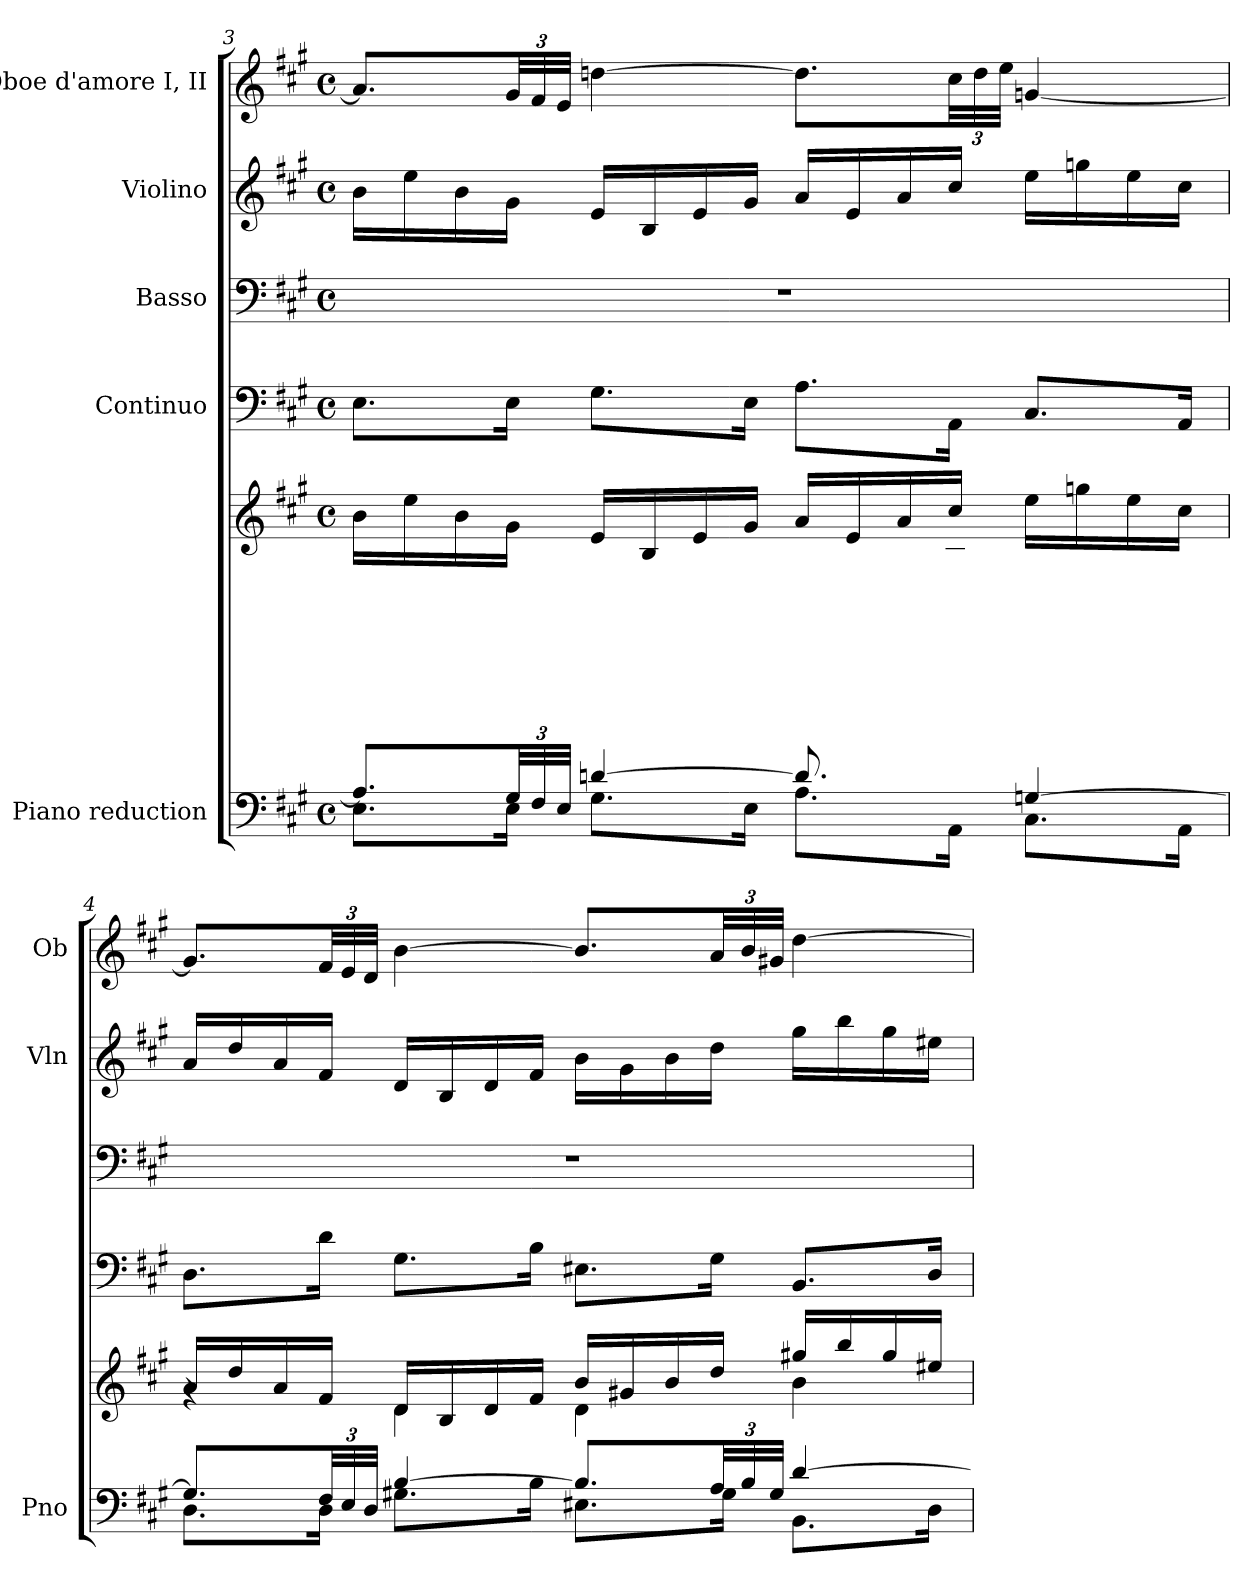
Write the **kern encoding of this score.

**kern	**kern	**kern	**kern	**kern	**kern
*part5	*part5	*part4	*part3	*part2	*part1
*staff6	*staff5	*staff4	*staff3	*staff2	*staff1
*I"Piano reduction	*	*I"Continuo	*I"Basso	*I"Violino	*I"Oboe d'amore I, II
*I'Pno	*	*	*	*I'Vln	*I'Ob
!!LO:LB:g=z
*clefF4	*clefG2	*clefF4	*clefF4	*clefG2	*clefG2
*k[f#c#g#]	*k[f#c#g#]	*k[f#c#g#]	*k[f#c#g#]	*k[f#c#g#]	*k[f#c#g#]
*M4/4	*M4/4	*M4/4	*M4/4	*M4/4	*M4/4
*met(c)	*met(c)	*met(c)	*met(c)	*met(c)	*met(c)
=3	=3	=3	=3	=3	=3
*^	*^	*	*	*	*
8.A/L]	8.E\L	16b\LL	8.ryy	8.E\L	1r	16b\LL	8.a/L]
.	.	16ee\	.	.	.	16ee\	.
.	.	16b\	.	.	.	16b\	.
*	*	*v	*v	*	*	*	*
*Xbrackettup	*	*	*	*	*	*Xbrackettup
48G#/LL	16E\Jk	16g#\JJ	16E\Jk	.	16g#\JJ	48g#/LL
48F#/	.	.	.	.	.	48f#/
48E/JJJ	.	.	.	.	.	48e/JJJ
[4dn/	8.G#\L	16e/LL	8.G#\L	.	16e/LL	[4ddn\
.	.	16B/	.	.	16B/	.
.	.	16e/	.	.	16e/	.
.	16E\Jk	16g#/JJ	16E\Jk	.	16g#/JJ	.
8.d/L]	8.A\L	16a/LL	8.A\L	.	16a/LL	8.dd\L]
.	.	16e/	.	.	16e/	.
.	.	16a/	.	.	16a/	.
*	*	*^	*	*	*	*
*	*	*	*Xbrackettup	*	*	*	*
16ryy	16AA\Jk	16cc#/JJ	48c#\LL	16AA\Jk	.	16cc#/JJ	48cc#\LL
.	.	.	48d\	.	.	.	48dd\
.	.	.	48e\JJJ	.	.	.	48ee\JJJ
[4Gn/	8.C#\L	16ee\LL	4ryy	8.C#/L	.	16ee\LL	[4gn/
.	.	16ggn\	.	.	.	16ggn\	.
.	.	16ee\	.	.	.	16ee\	.
.	16AA\Jk	16cc#\JJ	.	16AA/Jk	.	16cc#\JJ	.
=4	=4	=4	=4	=4	=4	=4	=4
8.G/L]	8.D\L	16a/LL	4rg	8.D\L	1r	16a/LL	8.g/L]
.	.	16dd/	.	.	.	16dd/	.
.	.	16a/	.	.	.	16a/	.
48F#/LL	16D\Jk	16f#/JJ	.	16d\Jk	.	16f#/JJ	48f#/LL
48E/	.	.	.	.	.	.	48e/
48D/JJJ	.	.	.	.	.	.	48d/JJJ
[4B/	8.G#X\L	16d/LL	4d\	8.G#\L	.	16d/LL	[4b\
.	.	16B/	.	.	.	16B/	.
.	.	16d/	.	.	.	16d/	.
.	16B\Jk	16f#/JJ	.	16B\Jk	.	16f#/JJ	.
8.B/L]	8.E#X\L	16b/LL	4d\	8.E#X\L	.	16b\LL	8.b/L]
.	.	16g#X/	.	.	.	16g#\	.
.	.	16b/	.	.	.	16b\	.
48A/LL	16G#\Jk	16dd/JJ	.	16G#\Jk	.	16dd\JJ	48a/LL
48B/	.	.	.	.	.	.	48b/
48G#/JJJ	.	.	.	.	.	.	48g#X/JJJ
[4d/	8.BB\L	16gg#X/LL	4b\	8.BB/L	.	16gg#\LL	[4dd\
.	.	16bb/	.	.	.	16bb\	.
.	.	16gg#/	.	.	.	16gg#\	.
.	16D\Jk	16ee#X/JJ	.	16D/Jk	.	16ee#X\JJ	.
*v	*v	*	*	*	*	*	*
*	*v	*v	*	*	*	*
=	=	=	=	=	=
*-	*-	*-	*-	*-	*-
